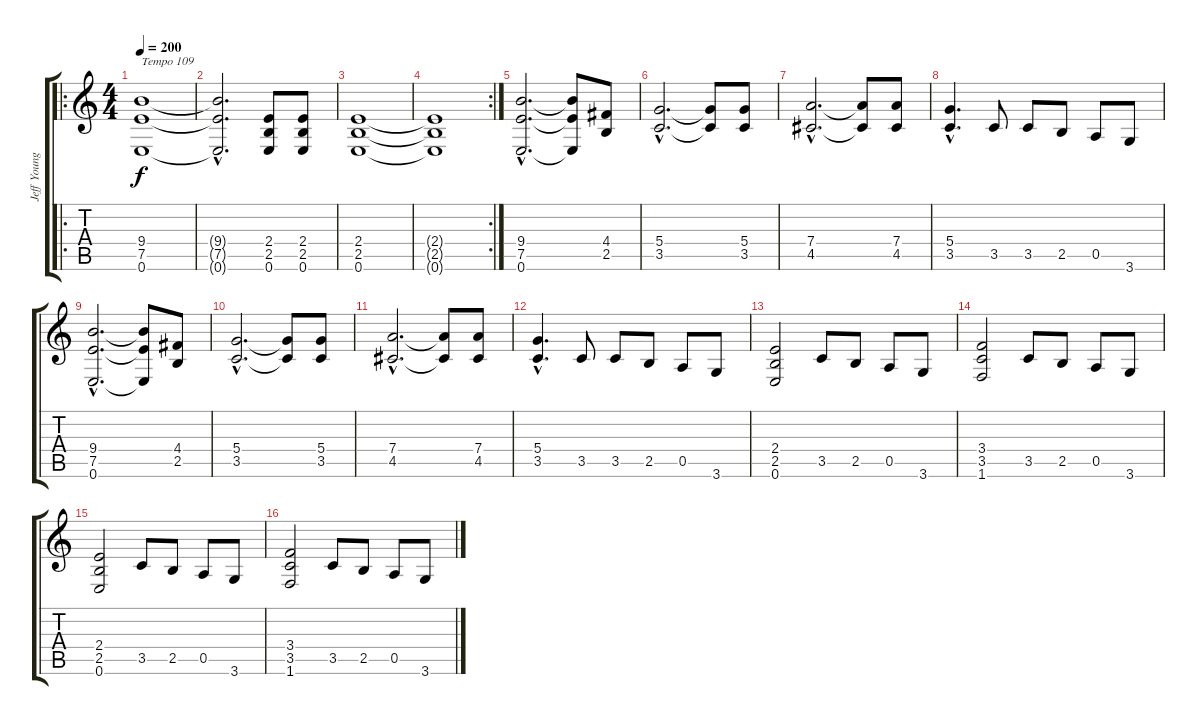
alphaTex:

\track ("Jeff Young" "Jeff Young") {instrument distortionguitar}
\staff {score tabs}
\tuning (E4 B3 G3 D3 A2 E2) {hide}
\ro
\ts (4 4)
\tempo 200
\clef g2
\ks c
(9.4 7.5 0.6).1{txt "Tempo 109" dy f instrument distortionguitar} |
(9.4{hac t} 7.5{hac t} 0.6{hac t}).2{d} (2.4 2.5 0.6).8 (2.4 2.5 0.6).8 |
(2.4 2.5 0.6).1 |
\rc 2
(2.4{t} 2.5{t} 0.6{t}).1 |
(9.4{hac} 7.5{hac} 0.6{hac}).2{d} (9.4{t} 7.5{t} 0.6{t}).8 (4.4 2.5).8 |
(5.4{hac} 3.5{hac}).2{d} (5.4{t} 3.5{t}).8 (5.4 3.5).8 |
(7.4{hac} 4.5{hac}).2{d} (7.4{t} 4.5{t}).8 (7.4 4.5).8 |
(5.4{hac} 3.5{hac}).4{d} 3.5.8 3.5.8 2.5.8 0.5.8 3.6.8 |
(9.4{hac} 7.5{hac} 0.6{hac}).2{d} (9.4{t} 7.5{t} 0.6{t}).8 (4.4 2.5).8 |
(5.4{hac} 3.5{hac}).2{d} (5.4{t} 3.5{t}).8 (5.4 3.5).8 |
(7.4{hac} 4.5{hac}).2{d} (7.4{t} 4.5{t}).8 (7.4 4.5).8 |
(5.4{hac} 3.5{hac}).4{d} 3.5.8 3.5.8 2.5.8 0.5.8 3.6.8 |
(2.4 2.5 0.6).2 3.5.8 2.5.8 0.5.8 3.6.8 |
(3.4 3.5 1.6).2 3.5.8 2.5.8 0.5.8 3.6.8 |
(2.4 2.5 0.6).2 3.5.8 2.5.8 0.5.8 3.6.8 |
(3.4 3.5 1.6).2 3.5.8 2.5.8 0.5.8 3.6.8
